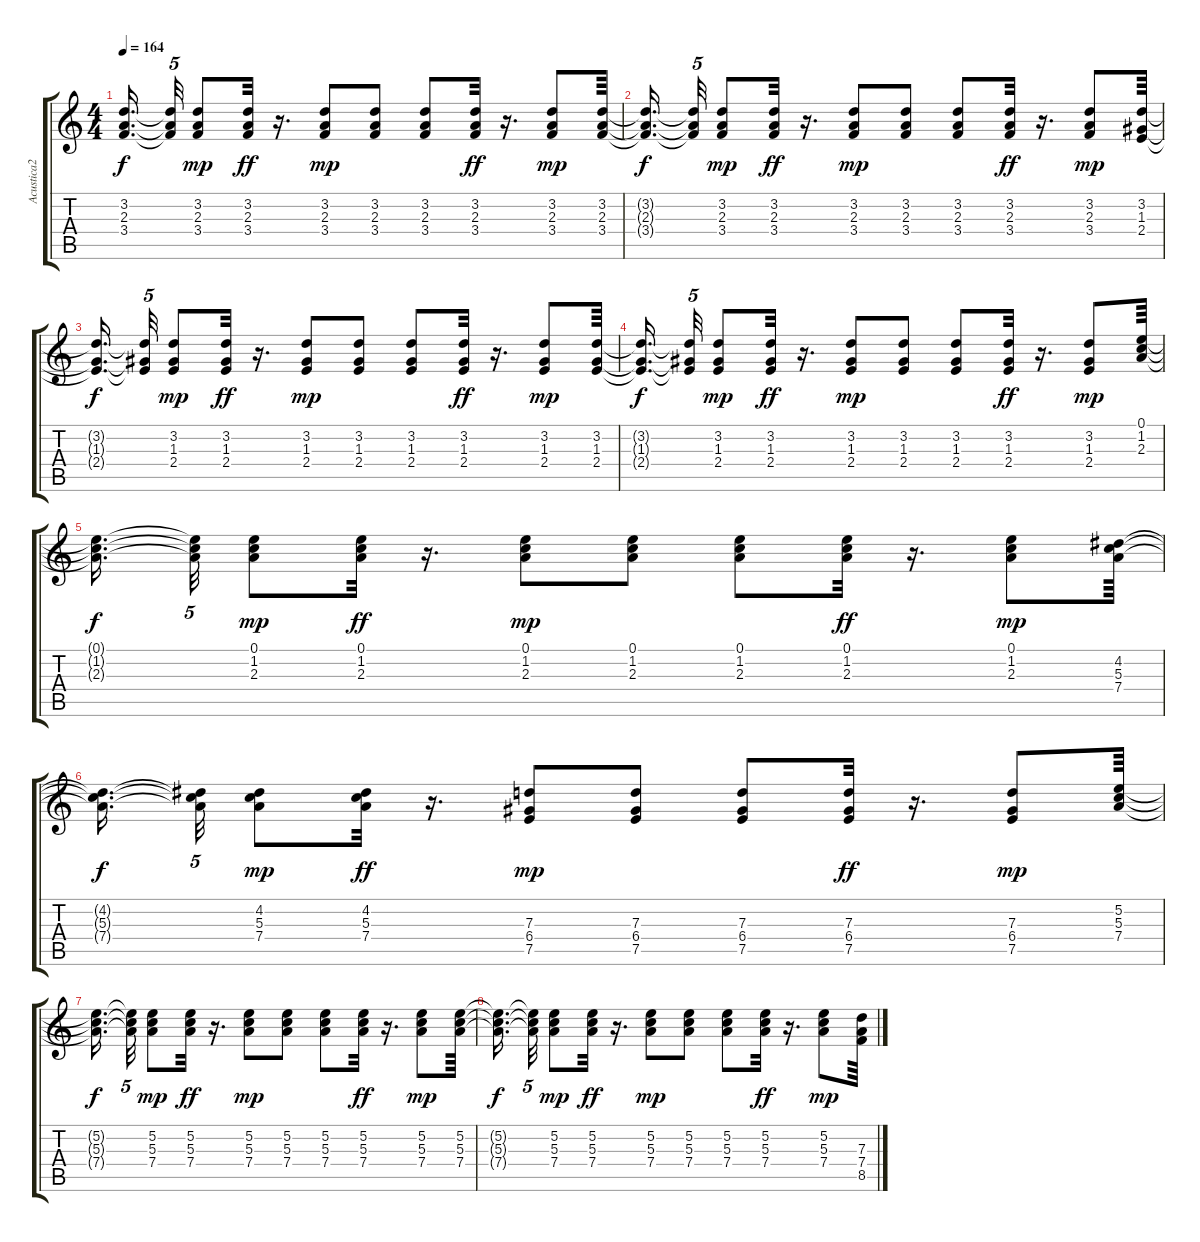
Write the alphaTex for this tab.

\track ("Acustica2" "Acustica2") {instrument acousticguitarsteel}
\staff {score tabs}
\tuning (E4 B3 G3 D3 A2 E2) {hide}
\ts (4 4)
\tempo 164
\clef g2
\ks c
(3.2{t} 2.3{t} 3.4{t}).16{d dy f beam splitsecondary} (3.2{t} 2.3{t} 3.4{t}).32{tu (5 4)} (3.2 2.3 3.4).8{dy mp} (3.2 2.3 3.4).32{dy ff} r.16{d} (3.2 2.3 3.4).8{dy mp} (3.2 2.3 3.4).8 (3.2 2.3 3.4).8 (3.2 2.3 3.4).32{dy ff} r.16{d} (3.2 2.3 3.4).8{dy mp} (3.2 2.3 3.4).64 |
(3.2{t} 2.3{t} 3.4{t}).16{d dy f beam splitsecondary} (3.2{t} 2.3{t} 3.4{t}).32{tu (5 4)} (3.2 2.3 3.4).8{dy mp} (3.2 2.3 3.4).32{dy ff} r.16{d} (3.2 2.3 3.4).8{dy mp} (3.2 2.3 3.4).8 (3.2 2.3 3.4).8 (3.2 2.3 3.4).32{dy ff} r.16{d} (3.2 2.3 3.4).8{dy mp} (3.2 1.3 2.4).64 |
(3.2{t} 1.3{t} 2.4{t}).16{d dy f beam splitsecondary} (3.2{t} 1.3{t} 2.4{t}).32{tu (5 4)} (3.2 1.3 2.4).8{dy mp} (3.2 1.3 2.4).32{dy ff} r.16{d} (3.2 1.3 2.4).8{dy mp} (3.2 1.3 2.4).8 (3.2 1.3 2.4).8 (3.2 1.3 2.4).32{dy ff} r.16{d} (3.2 1.3 2.4).8{dy mp} (3.2 1.3 2.4).64 |
(3.2{t} 1.3{t} 2.4{t}).16{d dy f beam splitsecondary} (3.2{t} 1.3{t} 2.4{t}).32{tu (5 4)} (3.2 1.3 2.4).8{dy mp} (3.2 1.3 2.4).32{dy ff} r.16{d} (3.2 1.3 2.4).8{dy mp} (3.2 1.3 2.4).8 (3.2 1.3 2.4).8 (3.2 1.3 2.4).32{dy ff} r.16{d} (3.2 1.3 2.4).8{dy mp} (0.1 1.2 2.3).64 |
(0.1{t} 1.2{t} 2.3{t}).16{d dy f beam splitsecondary} (0.1{t} 1.2{t} 2.3{t}).32{tu (5 4)} (0.1 1.2 2.3).8{dy mp} (0.1 1.2 2.3).32{dy ff} r.16{d} (0.1 1.2 2.3).8{dy mp} (0.1 1.2 2.3).8 (0.1 1.2 2.3).8 (0.1 1.2 2.3).32{dy ff} r.16{d} (0.1 1.2 2.3).8{dy mp} (4.2 5.3 7.4).64 |
(4.2{t} 5.3{t} 7.4{t}).16{d dy f beam splitsecondary} (4.2{t} 5.3{t} 7.4{t}).32{tu (5 4)} (4.2 5.3 7.4).8{dy mp} (4.2 5.3 7.4).32{dy ff} r.16{d} (7.3 6.4 7.5).8{dy mp} (7.3 6.4 7.5).8 (7.3 6.4 7.5).8 (7.3 6.4 7.5).32{dy ff} r.16{d} (7.3 6.4 7.5).8{dy mp} (5.2 5.3 7.4).64 |
(5.2{t} 5.3{t} 7.4{t}).16{d dy f beam splitsecondary} (5.2{t} 5.3{t} 7.4{t}).32{tu (5 4)} (5.2 5.3 7.4).8{dy mp} (5.2 5.3 7.4).32{dy ff} r.16{d} (5.2 5.3 7.4).8{dy mp} (5.2 5.3 7.4).8 (5.2 5.3 7.4).8 (5.2 5.3 7.4).32{dy ff} r.16{d} (5.2 5.3 7.4).8{dy mp} (5.2 5.3 7.4).64 |
(5.2{t} 5.3{t} 7.4{t}).16{d dy f beam splitsecondary} (5.2{t} 5.3{t} 7.4{t}).32{tu (5 4)} (5.2 5.3 7.4).8{dy mp} (5.2 5.3 7.4).32{dy ff} r.16{d} (5.2 5.3 7.4).8{dy mp} (5.2 5.3 7.4).8 (5.2 5.3 7.4).8 (5.2 5.3 7.4).32{dy ff} r.16{d} (5.2 5.3 7.4).8{dy mp} (7.3 7.4 8.5).64
